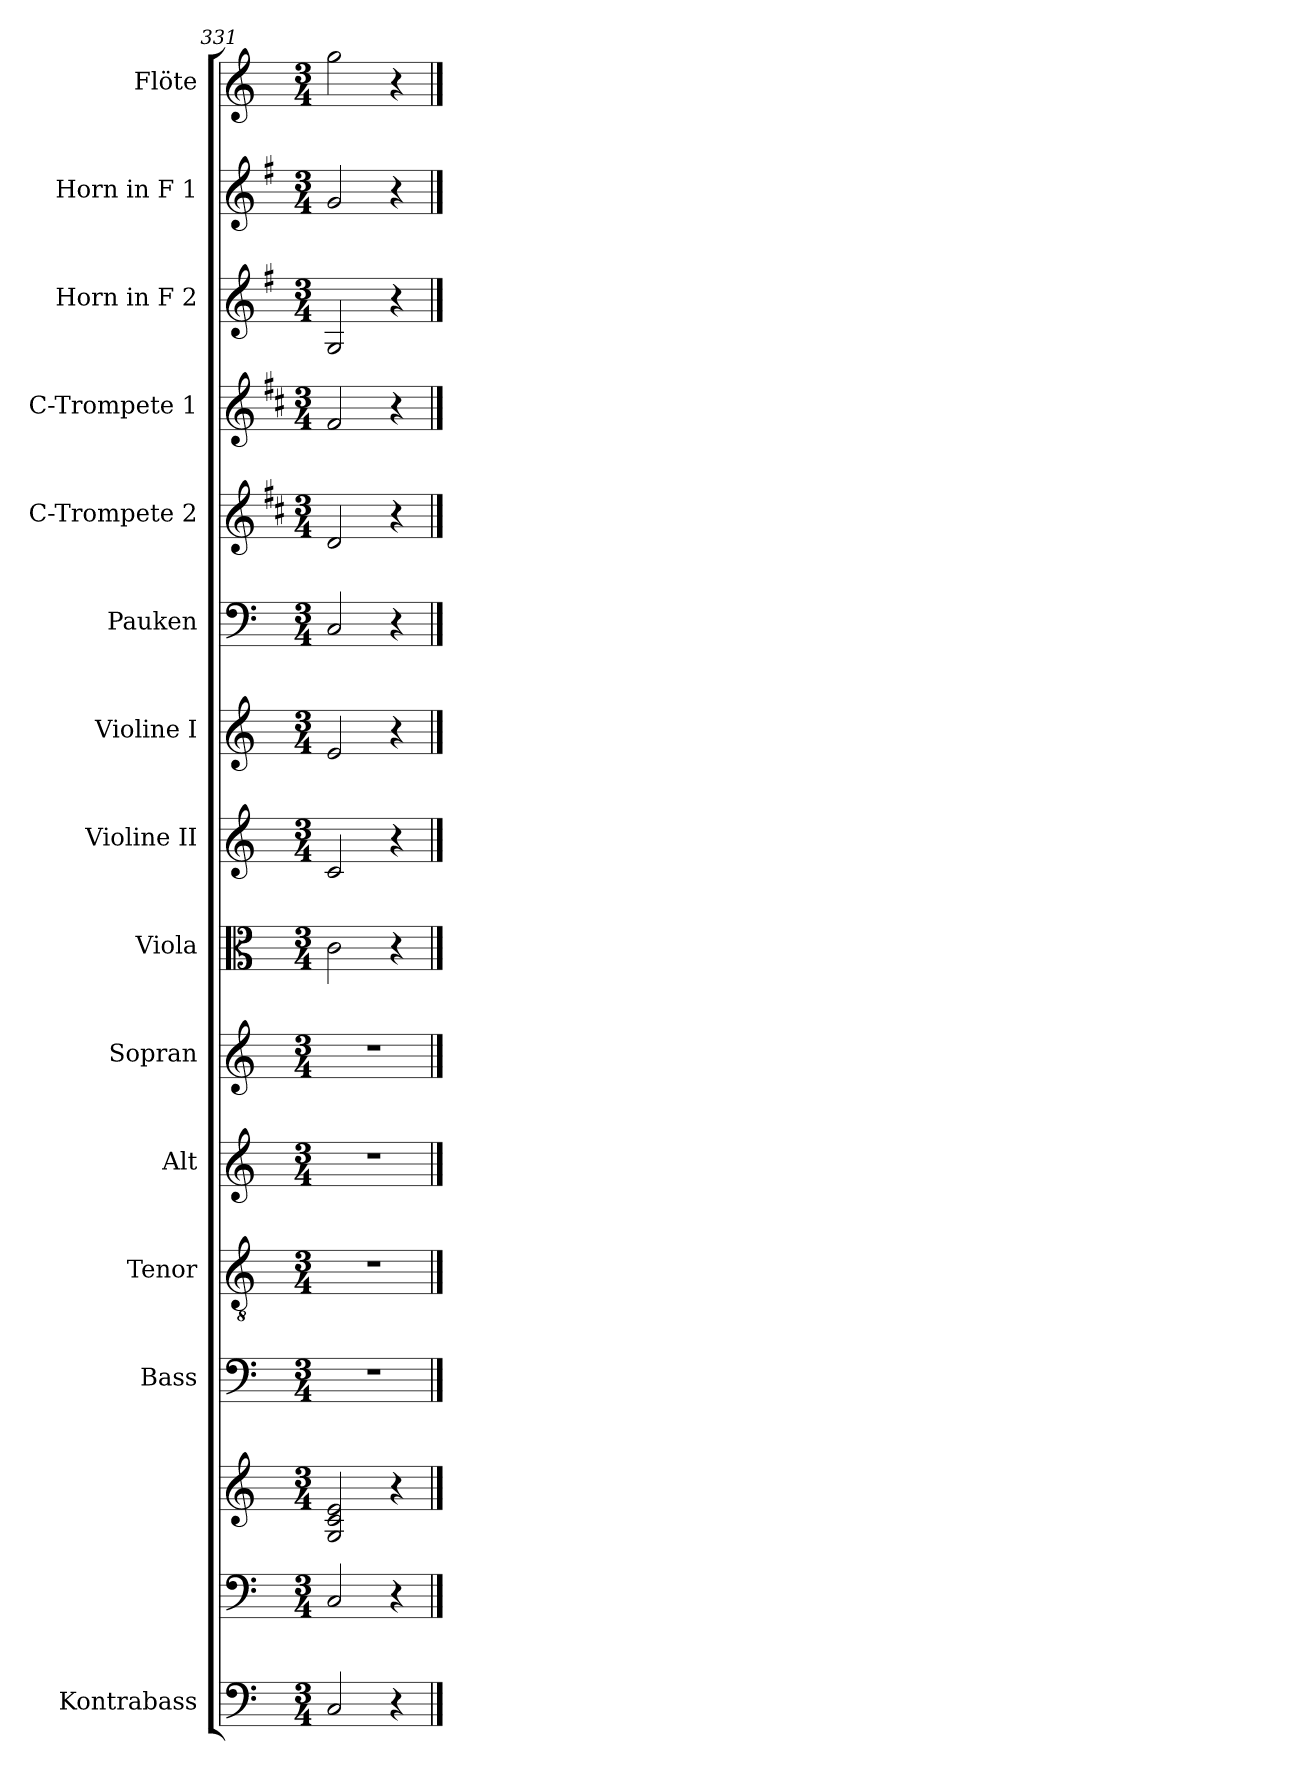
**kern	**kern	**kern	**kern	**kern	**kern	**kern	**kern	**kern	**kern	**kern	**kern	**kern	**kern	**kern	**kern
*part15	*part14	*part14	*part13	*part12	*part11	*part10	*part9	*part8	*part7	*part6	*part5	*part4	*part3	*part2	*part1
*staff16	*staff15	*staff14	*staff13	*staff12	*staff11	*staff10	*staff9	*staff8	*staff7	*staff6	*staff5	*staff4	*staff3	*staff2	*staff1
*I"Kontrabass	*	*	*I"Bass	*I"Tenor	*I"Alt	*I"Sopran	*I"Viola	*I"Violine II	*I"Violine I	*I"Pauken	*I"C-Trompete 2	*I"C-Trompete 1	*I"Horn in F 2	*I"Horn in F 1	*I"Flöte
*I'Kb.	*	*	*I'B.	*I'T.	*I'A.	*I'S.	*I'Vla.	*I'Vl. II	*I'Vl. I	*I'Pk.	*I'C Trp. 2	*I'C Trp. 1	*	*	*I'Fl.
*clefF4	*clefF4	*clefG2	*clefF4	*clefGv2	*clefG2	*clefG2	*clefC3	*clefG2	*clefG2	*clefF4	*clefG2	*clefG2	*clefG2	*clefG2	*clefG2
*ITrd7c12	*	*	*	*	*	*	*	*	*	*	*ITrd1c2	*ITrd1c2	*ITrd4c7	*ITrd4c7	*
*k[]	*k[]	*k[]	*k[]	*k[]	*k[]	*k[]	*k[]	*k[]	*k[]	*k[]	*k[]	*k[]	*k[]	*k[]	*k[]
*C:	*C:	*C:	*C:	*C:	*C:	*C:	*C:	*C:	*C:	*C:	*C:	*C:	*C:	*C:	*C:
*M3/4	*M3/4	*M3/4	*M3/4	*M3/4	*M3/4	*M3/4	*M3/4	*M3/4	*M3/4	*M3/4	*M3/4	*M3/4	*M3/4	*M3/4	*M3/4
=331	=331	=331	=331	=331	=331	=331	=331	=331	=331	=331	=331	=331	=331	=331	=331
2CC/	2C/	2G/ 2c/ 2e/	2.r	2.r	2.r	2.r	2c\	2c/	2e/	2C/	2c/	2e/	2C/	2c/	2gg\
4r	4r	4r	.	.	.	.	4r	4r	4r	4r	4r	4r	4r	4r	4r
==	==	==	==	==	==	==	==	==	==	==	==	==	==	==	==
*-	*-	*-	*-	*-	*-	*-	*-	*-	*-	*-	*-	*-	*-	*-	*-
